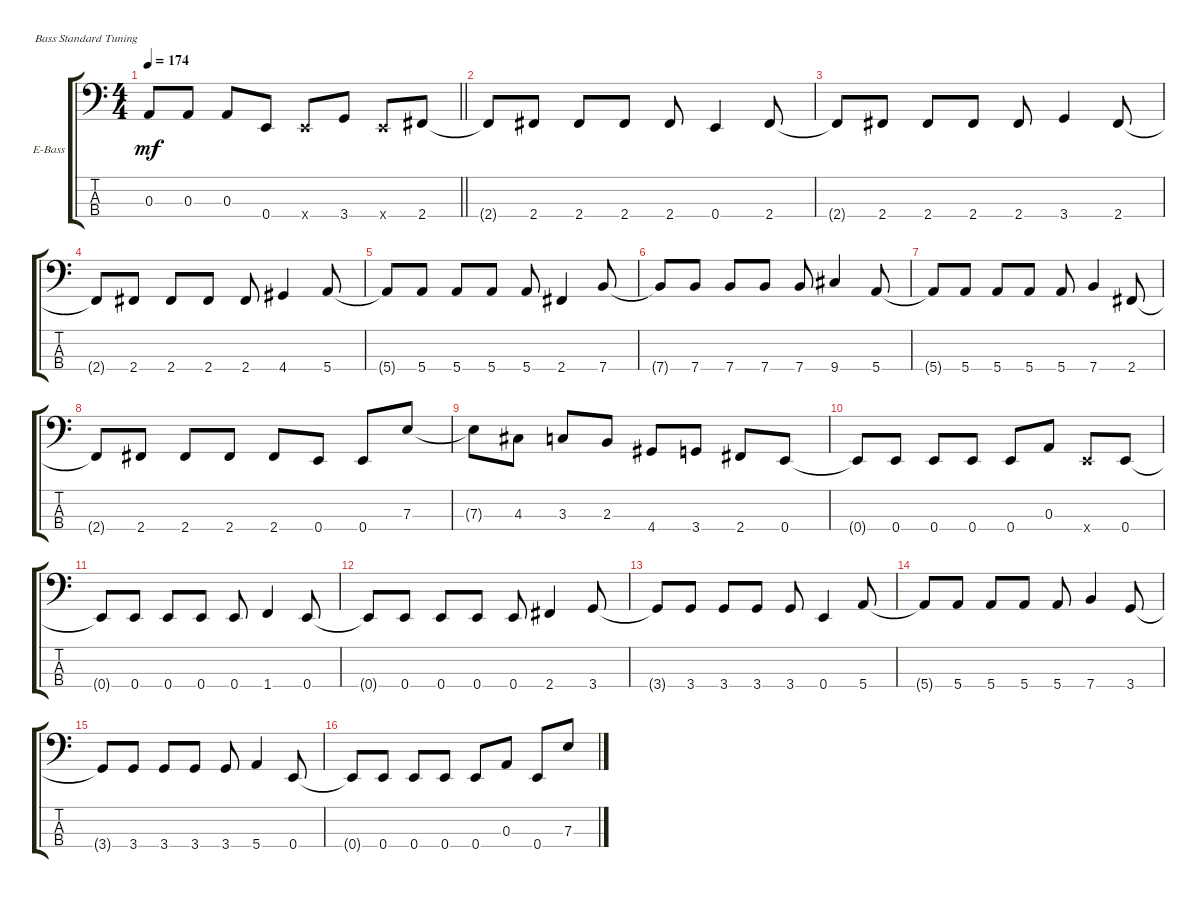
\bracketExtendMode groupsimilarinstruments
\firstSystemTrackNameOrientation horizontal
\otherSystemsTrackNameOrientation horizontal
\track ("Electric Bass" "E-Bass") {instrument electricbassfinger}
\staff {score tabs}
\tuning (G2 D2 A1 E1)
\ts (4 4)
\tempo 174
\clef f4
\scale
0.333333
\barLineRight lightlight
\ks c
0.3{t}.8{dy mf} 0.3.8 0.3.8 0.4.8 0.4{x}.8 3.4.8 0.4{x}.8 2.4.8 |
\scale
0.333333 2.4{t}.8 2.4.8 2.4.8 2.4.8 2.4.8 0.4.4 2.4.8 |
\scale
0.333333 2.4{t}.8 2.4.8 2.4.8 2.4.8 2.4.8 3.4.4 2.4.8 |
\scale
0.333333 2.4{t}.8 2.4.8 2.4.8 2.4.8 2.4.8 4.4.4 5.4.8 |
\scale
0.333333 5.4{t}.8 5.4.8 5.4.8 5.4.8 5.4.8 2.4.4 7.4.8 |
\scale
0.333333 7.4{t}.8 7.4.8 7.4.8 7.4.8 7.4.8 9.4.4 5.4.8 |
\scale
0.333333 5.4{t}.8 5.4.8 5.4.8 5.4.8 5.4.8 7.4.4 2.4.8 |
\scale
0.333333 2.4{t}.8 2.4.8 2.4.8 2.4.8 2.4.8 0.4.8 0.4.8 7.3.8 |
\scale
0.333333 7.3{t}.8 4.3.8 3.3.8 2.3.8 4.4.8 3.4.8 2.4.8 0.4.8 |
\scale
0.333333 0.4{t}.8 0.4.8 0.4.8 0.4.8 0.4.8 0.3.8 0.4{x}.8 0.4.8 |
\scale
0.333333 0.4{t}.8 0.4.8 0.4.8 0.4.8 0.4.8 1.4.4 0.4.8 |
\scale
0.333333 0.4{t}.8 0.4.8 0.4.8 0.4.8 0.4.8 2.4.4 3.4.8 |
\scale
0.333333 3.4{t}.8 3.4.8 3.4.8 3.4.8 3.4.8 0.4.4 5.4.8 |
\scale
0.333333 5.4{t}.8 5.4.8 5.4.8 5.4.8 5.4.8 7.4.4 3.4.8 |
\scale
0.333333 3.4{t}.8 3.4.8 3.4.8 3.4.8 3.4.8 5.4.4 0.4.8 |
\scale
0.333333 0.4{t}.8 0.4.8 0.4.8 0.4.8 0.4.8 0.3.8 0.4.8 7.3.8
